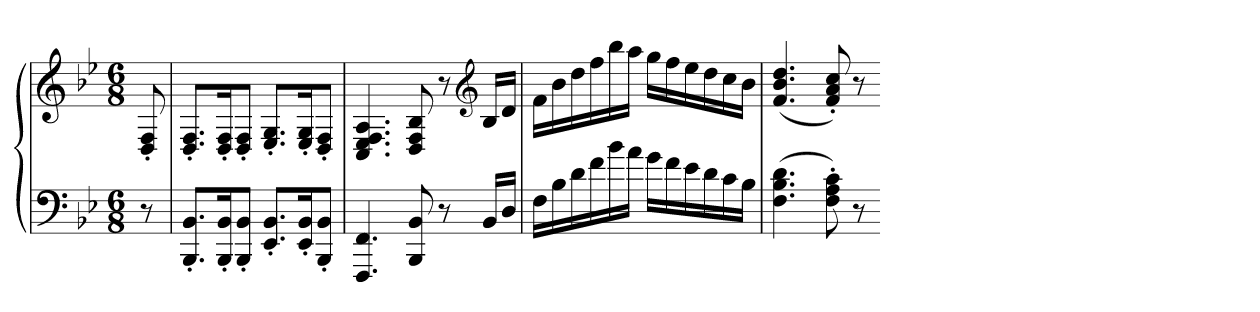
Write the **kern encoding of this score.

**kern	**kern
*part1	*part1
*staff2	*staff1
*clefF4	*clefG2
*k[b-e-]	*k[b-e-]
*B-:	*B-:
*M6/8	*M6/8
=	=
8r	8D' 8F'
=45	=45
8.BBB-' 8.BB-'L	8.D' 8.F'L
16BBB-' 16BB-'K	16D' 16F'K
8BBB-' 8BB-'J	8D' 8F'J
8.EE-' 8.BB-'L	8.E-' 8.G'L
16EE-' 16BB-'K	16E-' 16G'K
8BBB-' 8BB-'J	8D' 8F'J
=46	=46
4.FFF 4.FF	4.C 4.E- 4.F 4.A
8BBB- 8BB-	8D 8F 8B-
8r	8r
*	*clefG2
16BB-LL	16B-LL
16DJJ	16dJJ
=47	=47
16FLL	16fLL
16B-	16b-
16d	16dd
16f	16ff
16b-	16bb-
16aJJ	16aaJJ
16gLL	16ggLL
16f	16ff
16e-	16ee-
16d	16dd
16c	16cc
16B-JJ	16b-JJ
=48	=48
(4.F 4.B- 4.d	(4.f 4.b- 4.dd
8F' 8A' 8c')	8f' 8a' 8cc')
8r	8r
=-	=-
*-	*-
